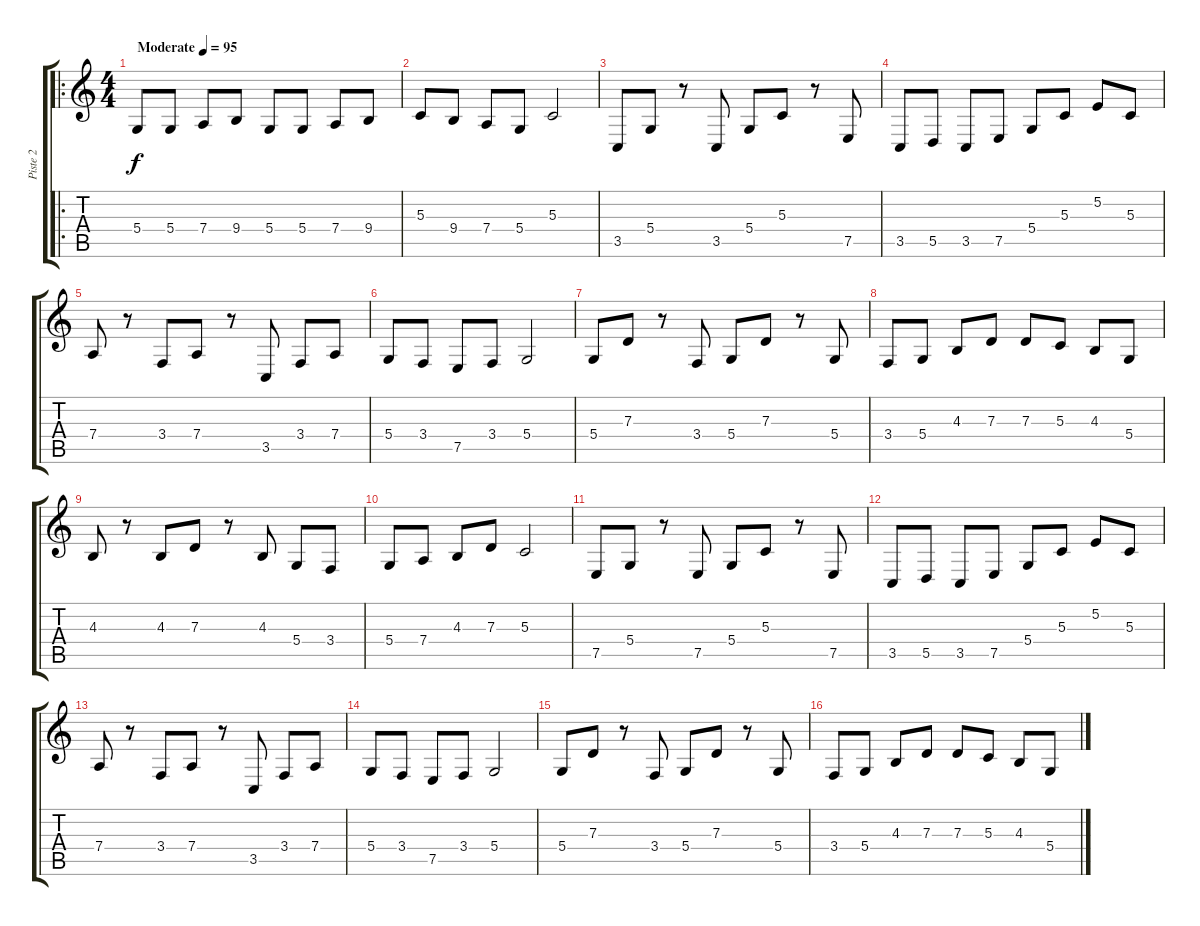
\track ("Piste 2" "Piste 2") {instrument lead1square}
\staff {score tabs}
\tuning (E4 B3 G3 D3 A2 E2) {hide}
\ro
\ts (4 4)
\tempo (95 "Moderate")
\clef g2
\ks c
5.4.8{dy f instrument lead1square} 5.4.8 7.4.8 9.4.8 5.4.8 5.4.8 7.4.8 9.4.8 |
5.3.8 9.4.8 7.4.8 5.4.8 5.3.2 |
3.5.8 5.4.8 r.8 3.5.8 5.4.8 5.3.8 r.8 7.5.8 |
3.5.8 5.5.8 3.5.8 7.5.8 5.4.8 5.3.8 5.2.8 5.3.8 |
7.4.8 r.8 3.4.8 7.4.8 r.8 3.5.8 3.4.8 7.4.8 |
5.4.8 3.4.8 7.5.8 3.4.8 5.4.2 |
5.4.8 7.3.8 r.8 3.4.8 5.4.8 7.3.8 r.8 5.4.8 |
3.4.8 5.4.8 4.3.8 7.3.8 7.3.8 5.3.8 4.3.8 5.4.8 |
4.3.8 r.8 4.3.8 7.3.8 r.8 4.3.8 5.4.8 3.4.8 |
5.4.8 7.4.8 4.3.8 7.3.8 5.3.2 |
7.5.8 5.4.8 r.8 7.5.8 5.4.8 5.3.8 r.8 7.5.8 |
3.5.8 5.5.8 3.5.8 7.5.8 5.4.8 5.3.8 5.2.8 5.3.8 |
7.4.8 r.8 3.4.8 7.4.8 r.8 3.5.8 3.4.8 7.4.8 |
5.4.8 3.4.8 7.5.8 3.4.8 5.4.2 |
5.4.8 7.3.8 r.8 3.4.8 5.4.8 7.3.8 r.8 5.4.8 |
3.4.8 5.4.8 4.3.8 7.3.8 7.3.8 5.3.8 4.3.8 5.4.8
